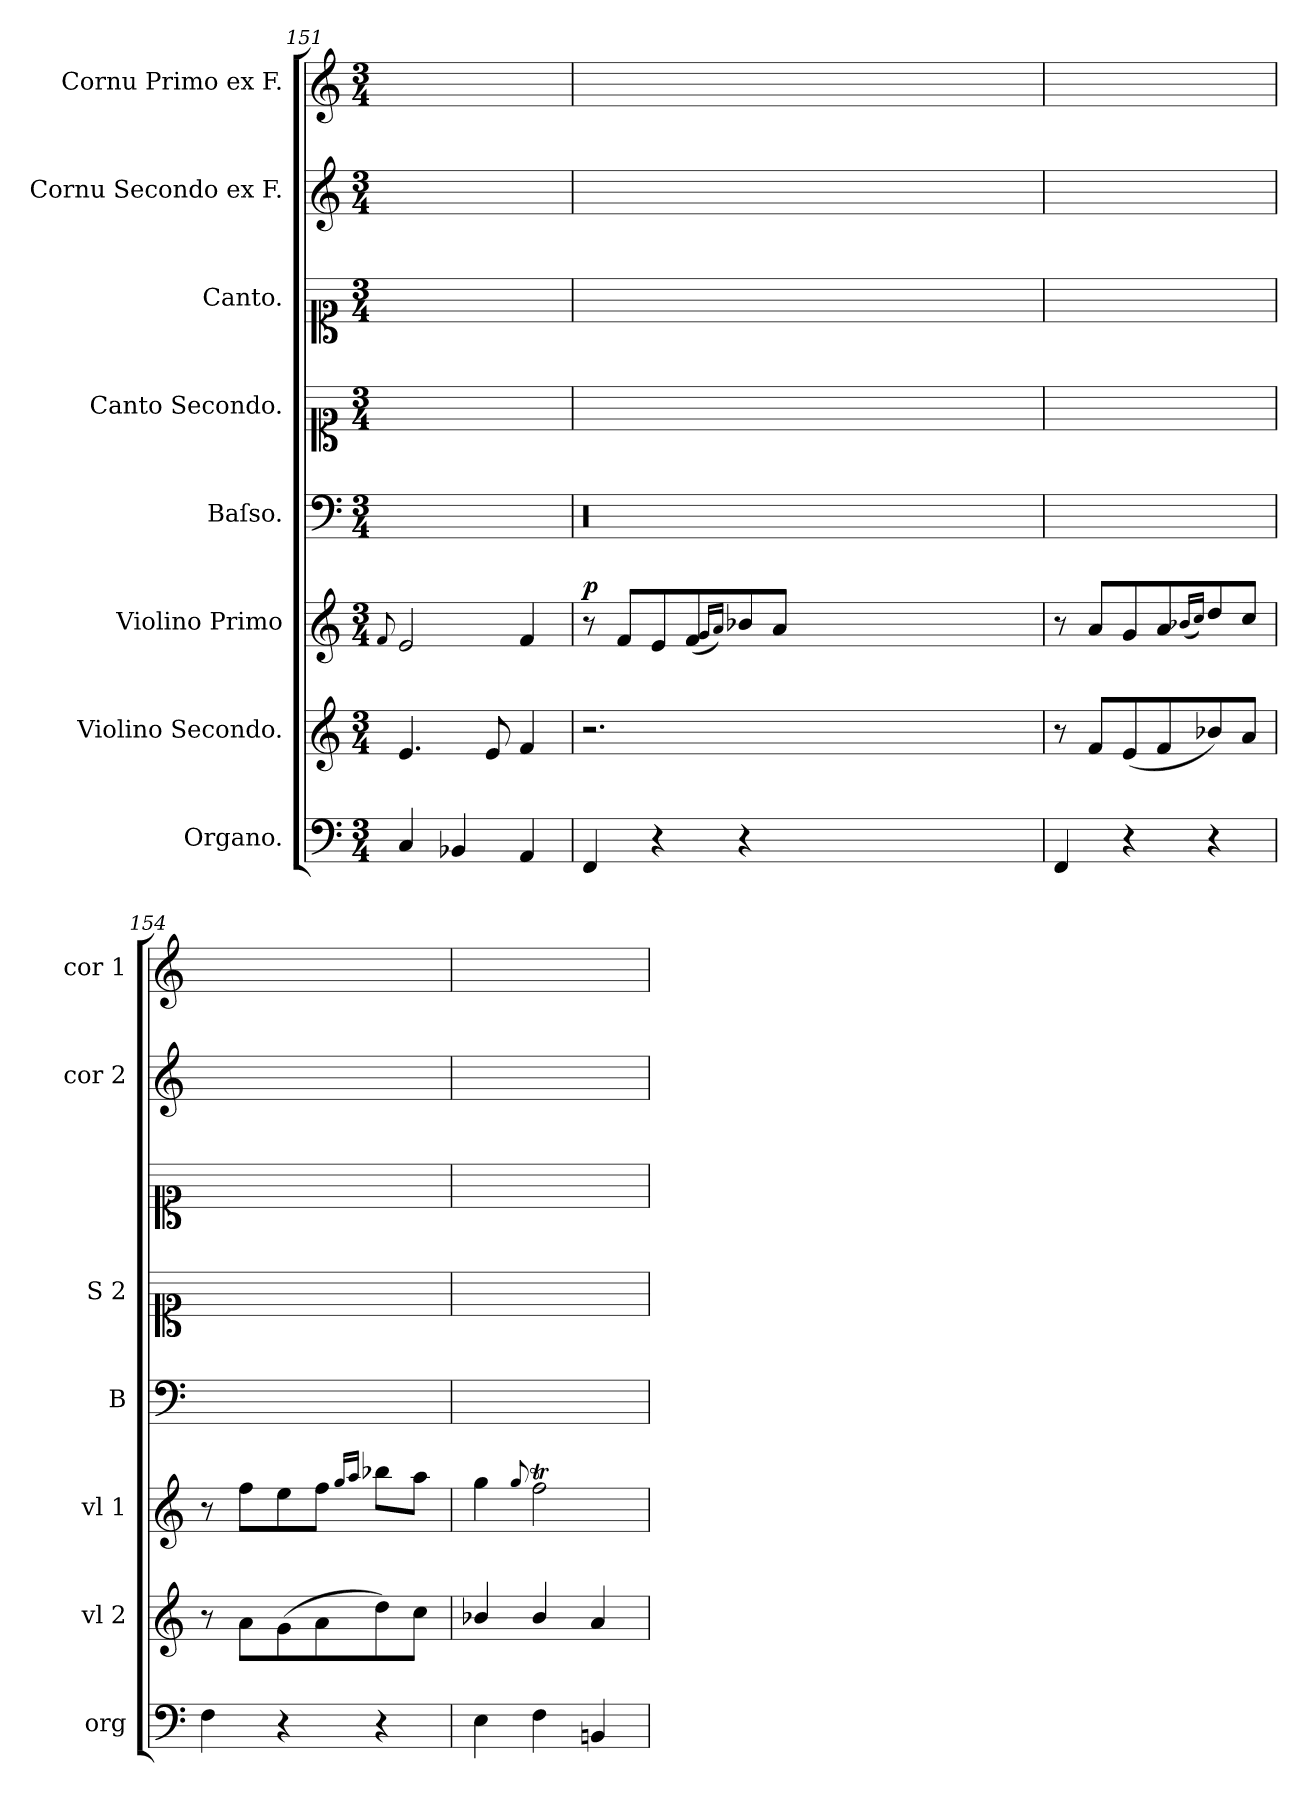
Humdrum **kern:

**kern	**kern	**kern	**dynam	**kern	**kern	**kern	**kern	**kern
*part8	*part7	*part6	*part6	*part5	*part4	*part3	*part2	*part1
*staff8	*staff7	*staff6	*staff6	*staff5	*staff4	*staff3	*staff2	*staff1
*I"Organo.	*I"Violino Secondo.	*I"Violino Primo	*	*I"Baſso.	*I"Canto Secondo.	*I"Canto.	*I"Cornu Secondo ex F.	*I"Cornu Primo ex F.
*I'org	*I'vl 2	*I'vl 1	*	*I'B	*I'S 2	*	*I'cor 2	*I'cor 1
*clefF4	*clefG2	*clefG2	*	*clefF4	*clefC1	*clefC1	*clefG2	*clefG2
*	*	*	*	*	*	*	*ITrd4c7	*ITrd4c7
*M3/4	*M3/4	*M3/4	*	*M3/4	*M3/4	*M3/4	*M3/4	*M3/4
=151	=151	=151	=151	=151	=151	=151	=151	=151
.	.	8qqf/	.	.	.	.	.	.
4C/	4.e/	2e/	.	2.ryy	2.ryy	2.ryy	2.ryy	2.ryy
4BB-/	.	.	.	.	.	.	.	.
.	8e/	.	.	.	.	.	.	.
4AA/	4f/	4f/	.	.	.	.	.	.
=152	=152	=152	=152	=152	=152	=152	=152	=152
!	!	!	!LO:DY:a	!LO:N:vis=00	!	!	!	!
4FF/	2.r	8r	p	0.r	2.ryy	2.ryy	2.ryy	2.ryy
.	.	8f/L	.	.	.	.	.	.
4r	.	8e/	.	.	.	.	.	.
.	.	(8f/	.	.	.	.	.	.
.	.	16qqg/LL	.	.	.	.	.	.
.	.	16qqa/JJ)	.	.	.	.	.	.
4r	.	8b-/	.	.	.	.	.	.
.	.	8a/J	.	.	.	.	.	.
0ryy	0ryy	0ryy	.	.	0ryy	0ryy	0ryy	0ryy
4ryy	4ryy	4ryy	.	.	4ryy	4ryy	4ryy	4ryy
=153	=153	=153	=153	=153	=153	=153	=153	=153
4FF/	8r	8r	.	2.ryy	2.ryy	2.ryy	2.ryy	2.ryy
.	8f/L	8a/L	.	.	.	.	.	.
4r	(8e/	8g/	.	.	.	.	.	.
.	8f/	8a/	.	.	.	.	.	.
.	.	(16qqb-/LL	.	.	.	.	.	.
.	.	16qqcc/JJ)	.	.	.	.	.	.
4r	8b-/)	8dd/	.	.	.	.	.	.
.	8a/J	8cc/J	.	.	.	.	.	.
=154	=154	=154	=154	=154	=154	=154	=154	=154
4F\	8r	8r	.	2.ryy	2.ryy	2.ryy	2.ryy	2.ryy
.	8a\L	8ff\L	.	.	.	.	.	.
4r	(8g\	8ee\	.	.	.	.	.	.
.	8a\	8ff\J	.	.	.	.	.	.
.	.	16qqgg/LL	.	.	.	.	.	.
.	.	16qqaa/JJ	.	.	.	.	.	.
4r	8dd\)	8bb-\L	.	.	.	.	.	.
.	8cc\J	8aa\J	.	.	.	.	.	.
=155	=155	=155	=155	=155	=155	=155	=155	=155
4E\	4b-/	4gg\	.	2.ryy	2.ryy	2.ryy	2.ryy	2.ryy
.	.	8qqgg/	.	.	.	.	.	.
4F\	4b-/	2ffT\	.	.	.	.	.	.
4BBn/	4a/	.	.	.	.	.	.	.
=	=	=	=	=	=	=	=	=
*-	*-	*-	*-	*-	*-	*-	*-	*-
